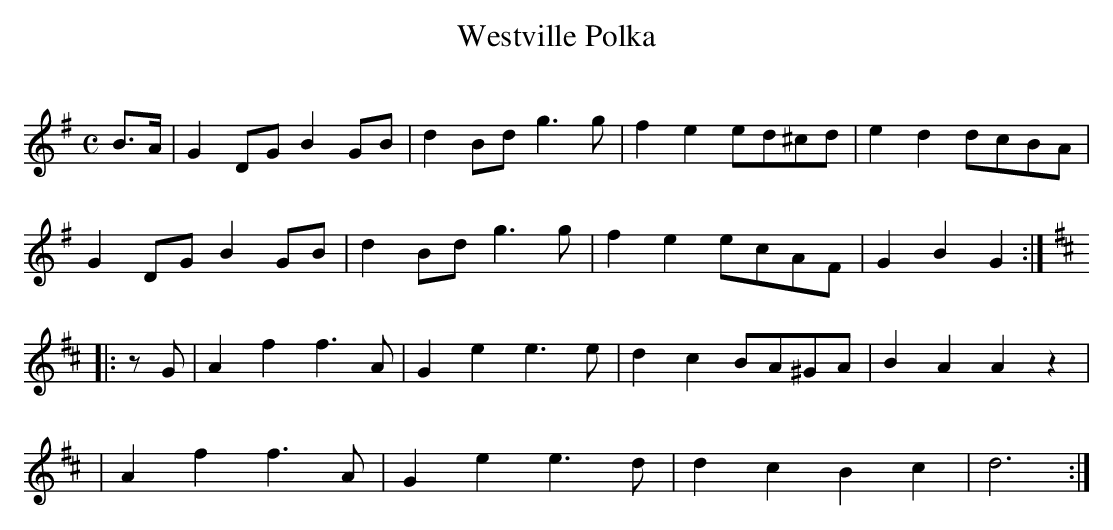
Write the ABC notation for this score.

X:1
T:Westville Polka
Q:400
M:C
L:1/8
K:G
B>A | G2DG B2GB | d2Bd g3g | f2 e2 ed^cd | e2 d2 dcBA |
G2DG B2GB | d2Bd g3g | f2 e2 ecAF | G2B2G2:|
K:D
|: zG | A2f2 f3A | G2e2 e3e | d2c2 BA^GA | B2A2 A2 z2 |
| A2f2 f3A | G2e2 e3d | d2c2 B2c2 |d6 :|
